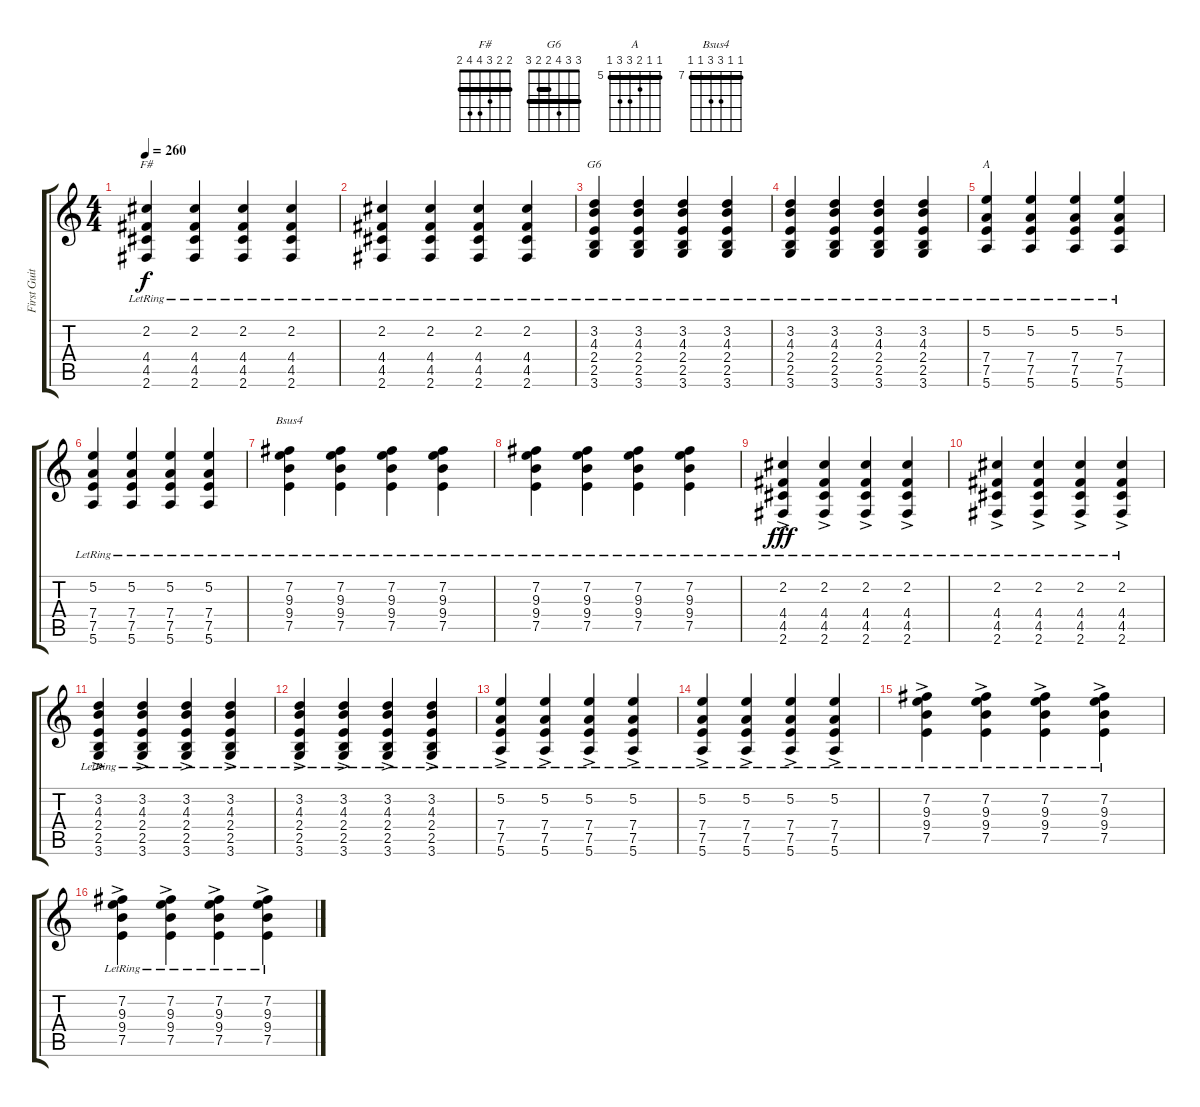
\track ("First Guitar - Berry" "First Guit") {instrument electricguitarclean}
\staff {score tabs}
\tuning (E4 B3 G3 D3 A2 E2) {hide}
\chord ("F#" 2 2 3 4 4 2) {barre 2}
\chord ("G6" 3 3 4 2 2 3) {barre (2 3)}
\chord ("A" 5 5 6 7 7 5) {firstfret 5 barre 5}
\chord ("Bsus4" 7 7 9 9 7 7) {firstfret 7 barre 7}
\ts (4 4)
\tempo 260
\clef g2
\ks c
(2.2{lr} 4.4{lr} 4.5{lr} 2.6{lr}).4{ch "F#" dy f} (2.2{lr} 4.4{lr} 4.5{lr} 2.6{lr}).4 (2.2{lr} 4.4{lr} 4.5{lr} 2.6{lr}).4 (2.2{lr} 4.4{lr} 4.5{lr} 2.6{lr}).4 |
(2.2{lr} 4.4{lr} 4.5{lr} 2.6{lr}).4 (2.2{lr} 4.4{lr} 4.5{lr} 2.6{lr}).4 (2.2{lr} 4.4{lr} 4.5{lr} 2.6{lr}).4 (2.2{lr} 4.4{lr} 4.5{lr} 2.6{lr}).4 |
(3.2{lr} 4.3{lr} 2.4{lr} 2.5{lr} 3.6{lr}).4{ch "G6"} (3.2{lr} 4.3{lr} 2.4{lr} 2.5{lr} 3.6{lr}).4 (3.2{lr} 4.3{lr} 2.4{lr} 2.5{lr} 3.6{lr}).4 (3.2{lr} 4.3{lr} 2.4{lr} 2.5{lr} 3.6{lr}).4 |
(3.2{lr} 4.3{lr} 2.4{lr} 2.5{lr} 3.6{lr}).4 (3.2{lr} 4.3{lr} 2.4{lr} 2.5{lr} 3.6{lr}).4 (3.2{lr} 4.3{lr} 2.4{lr} 2.5{lr} 3.6{lr}).4 (3.2{lr} 4.3{lr} 2.4{lr} 2.5{lr} 3.6{lr}).4 |
(5.2{lr} 7.4{lr} 7.5{lr} 5.6{lr}).4{ch "A"} (5.2{lr} 7.4{lr} 7.5{lr} 5.6{lr}).4 (5.2{lr} 7.4{lr} 7.5{lr} 5.6{lr}).4 (5.2{lr} 7.4{lr} 7.5{lr} 5.6{lr}).4 |
(5.2{lr} 7.4{lr} 7.5{lr} 5.6{lr}).4 (5.2{lr} 7.4{lr} 7.5{lr} 5.6{lr}).4 (5.2{lr} 7.4{lr} 7.5{lr} 5.6{lr}).4 (5.2{lr} 7.4{lr} 7.5{lr} 5.6{lr}).4 |
(7.2{lr} 9.3{lr} 9.4{lr} 7.5{lr}).4{ch "Bsus4"} (7.2{lr} 9.3{lr} 9.4{lr} 7.5{lr}).4 (7.2{lr} 9.3{lr} 9.4{lr} 7.5{lr}).4 (7.2{lr} 9.3{lr} 9.4{lr} 7.5{lr}).4 |
(7.2{lr} 9.3{lr} 9.4{lr} 7.5{lr}).4 (7.2{lr} 9.3{lr} 9.4{lr} 7.5{lr}).4 (7.2{lr} 9.3{lr} 9.4{lr} 7.5{lr}).4 (7.2{lr} 9.3{lr} 9.4{lr} 7.5{lr}).4 |
(2.2{lr} 4.4{lr} 4.5{lr} 2.6{ac lr}).4{dy fff} (2.2{lr} 4.4{lr} 4.5{lr} 2.6{ac lr}).4 (2.2{lr} 4.4{lr} 4.5{lr} 2.6{ac lr}).4 (2.2{lr} 4.4{lr} 4.5{lr} 2.6{ac lr}).4 |
(2.2{lr} 4.4{lr} 4.5{ac lr} 2.6{ac lr}).4 (2.2{lr} 4.4{lr} 4.5{ac lr} 2.6{ac lr}).4 (2.2{lr} 4.4{lr} 4.5{ac lr} 2.6{ac lr}).4 (2.2{lr} 4.4{lr} 4.5{ac lr} 2.6{ac lr}).4 |
(3.2{lr} 4.3{lr} 2.4{ac lr} 2.5{ac lr} 3.6{ac lr}).4 (3.2{lr} 4.3{lr} 2.4{ac lr} 2.5{ac lr} 3.6{ac lr}).4 (3.2{lr} 4.3{lr} 2.4{ac lr} 2.5{ac lr} 3.6{ac lr}).4 (3.2{lr} 4.3{lr} 2.4{ac lr} 2.5{ac lr} 3.6{ac lr}).4 |
(3.2{lr} 4.3{ac lr} 2.4{lr} 2.5{lr} 3.6{lr}).4 (3.2{lr} 4.3{ac lr} 2.4{ac lr} 2.5{ac lr} 3.6{ac lr}).4 (3.2{lr} 4.3{ac lr} 2.4{ac lr} 2.5{ac lr} 3.6{ac lr}).4 (3.2{lr} 4.3{ac lr} 2.4{ac lr} 2.5{ac lr} 3.6{ac lr}).4 |
(5.2{ac lr} 7.4{ac lr} 7.5{ac lr} 5.6{ac lr}).4 (5.2{ac lr} 7.4{ac lr} 7.5{ac lr} 5.6{ac lr}).4 (5.2{ac lr} 7.4{ac lr} 7.5{ac lr} 5.6{ac lr}).4 (5.2{ac lr} 7.4{ac lr} 7.5{ac lr} 5.6{ac lr}).4 |
(5.2{ac lr} 7.4{ac lr} 7.5{ac lr} 5.6{ac lr}).4 (5.2{ac lr} 7.4{ac lr} 7.5{ac lr} 5.6{ac lr}).4 (5.2{ac lr} 7.4{ac lr} 7.5{ac lr} 5.6{ac lr}).4 (5.2{ac lr} 7.4{ac lr} 7.5{ac lr} 5.6{ac lr}).4 |
(7.2{ac lr} 9.3{ac lr} 9.4{ac lr} 7.5{ac lr}).4 (7.2{ac lr} 9.3{ac lr} 9.4{ac lr} 7.5{ac lr}).4 (7.2{ac lr} 9.3{ac lr} 9.4{ac lr} 7.5{ac lr}).4 (7.2{ac lr} 9.3{ac lr} 9.4{ac lr} 7.5{ac lr}).4 |
(7.2{ac lr} 9.3{ac lr} 9.4{ac lr} 7.5{ac lr}).4 (7.2{ac lr} 9.3{ac lr} 9.4{ac lr} 7.5{ac lr}).4 (7.2{ac lr} 9.3{ac lr} 9.4{ac lr} 7.5{ac lr}).4 (7.2{ac lr} 9.3{ac lr} 9.4{ac lr} 7.5{ac lr}).4
